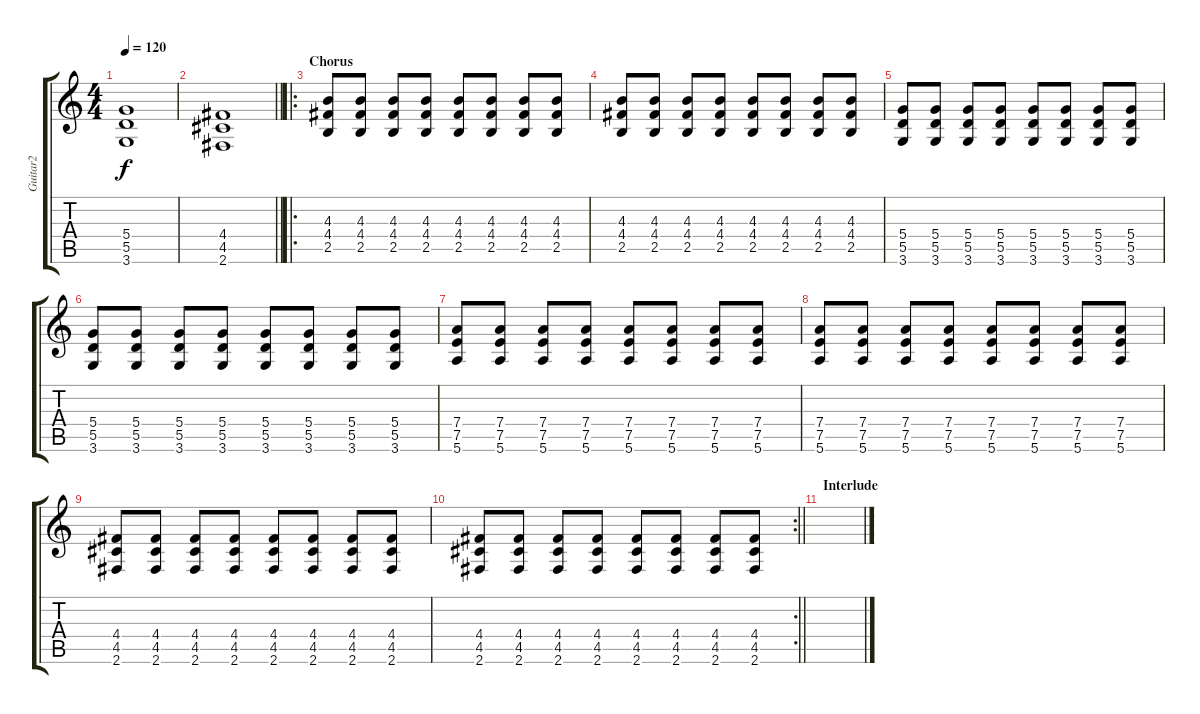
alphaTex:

\track ("Guitar2" "Guitar2") {instrument distortionguitar}
\staff {score tabs}
\tuning (E4 B3 G3 D3 A2 E2) {hide}
\ts (4 4)
\tempo 120
\clef g2
\ks c
(5.4 5.5 3.6).1{dy f} |
\barLineRight lightlight
(4.4 4.5 2.6).1 |
\ro
\section ("" "Chorus")
(4.3 4.4 2.5).8 (4.3 4.4 2.5).8 (4.3 4.4 2.5).8 (4.3 4.4 2.5).8 (4.3 4.4 2.5).8 (4.3 4.4 2.5).8 (4.3 4.4 2.5).8 (4.3 4.4 2.5).8 |
(4.3 4.4 2.5).8 (4.3 4.4 2.5).8 (4.3 4.4 2.5).8 (4.3 4.4 2.5).8 (4.3 4.4 2.5).8 (4.3 4.4 2.5).8 (4.3 4.4 2.5).8 (4.3 4.4 2.5).8 |
(5.4 5.5 3.6).8 (5.4 5.5 3.6).8 (5.4 5.5 3.6).8 (5.4 5.5 3.6).8 (5.4 5.5 3.6).8 (5.4 5.5 3.6).8 (5.4 5.5 3.6).8 (5.4 5.5 3.6).8 |
(5.4 5.5 3.6).8 (5.4 5.5 3.6).8 (5.4 5.5 3.6).8 (5.4 5.5 3.6).8 (5.4 5.5 3.6).8 (5.4 5.5 3.6).8 (5.4 5.5 3.6).8 (5.4 5.5 3.6).8 |
(7.4 7.5 5.6).8 (7.4 7.5 5.6).8 (7.4 7.5 5.6).8 (7.4 7.5 5.6).8 (7.4 7.5 5.6).8 (7.4 7.5 5.6).8 (7.4 7.5 5.6).8 (7.4 7.5 5.6).8 |
(7.4 7.5 5.6).8 (7.4 7.5 5.6).8 (7.4 7.5 5.6).8 (7.4 7.5 5.6).8 (7.4 7.5 5.6).8 (7.4 7.5 5.6).8 (7.4 7.5 5.6).8 (7.4 7.5 5.6).8 |
(4.4 4.5 2.6).8 (4.4 4.5 2.6).8 (4.4 4.5 2.6).8 (4.4 4.5 2.6).8 (4.4 4.5 2.6).8 (4.4 4.5 2.6).8 (4.4 4.5 2.6).8 (4.4 4.5 2.6).8 |
\rc 2
\barLineRight lightlight
(4.4 4.5 2.6).8 (4.4 4.5 2.6).8 (4.4 4.5 2.6).8 (4.4 4.5 2.6).8 (4.4 4.5 2.6).8 (4.4 4.5 2.6).8 (4.4 4.5 2.6).8 (4.4 4.5 2.6).8 |
\section ("" "Interlude")
